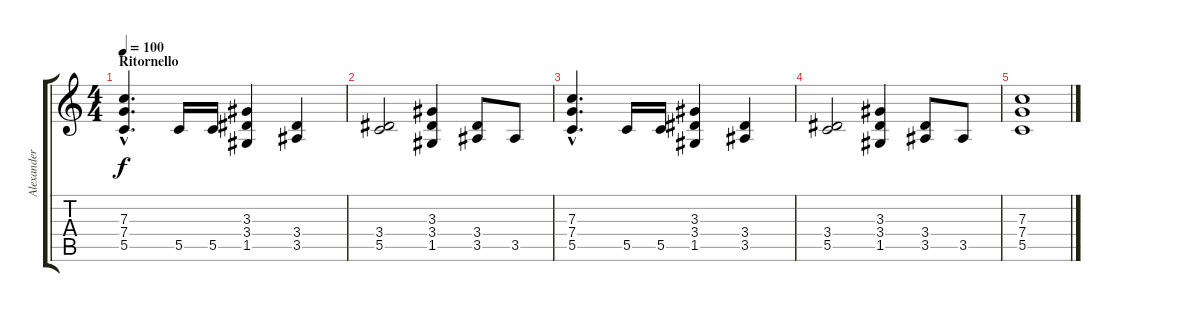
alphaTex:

\track ("Alexander" "Alexander") {instrument distortionguitar}
\staff {score tabs}
\tuning (D4 A3 F3 C3 G2 D2) {hide}
\ts (4 4)
\section ("" "Ritornello")
\tempo 100
\clef g2
\ks c
(7.3{hac} 7.4{hac} 5.5{hac}).4{d dy f} 5.5.16 5.5.16 (3.3 3.4 1.5).4 (3.4 3.5).4 |
(3.4 5.5).2 (3.3 3.4 1.5).4 (3.4 3.5).8 3.5.8 |
(7.3{hac} 7.4{hac} 5.5{hac}).4{d} 5.5.16 5.5.16 (3.3 3.4 1.5).4 (3.4 3.5).4 |
(3.4 5.5).2 (3.3 3.4 1.5).4 (3.4 3.5).8 3.5.8 |
(7.3 7.4 5.5).1
